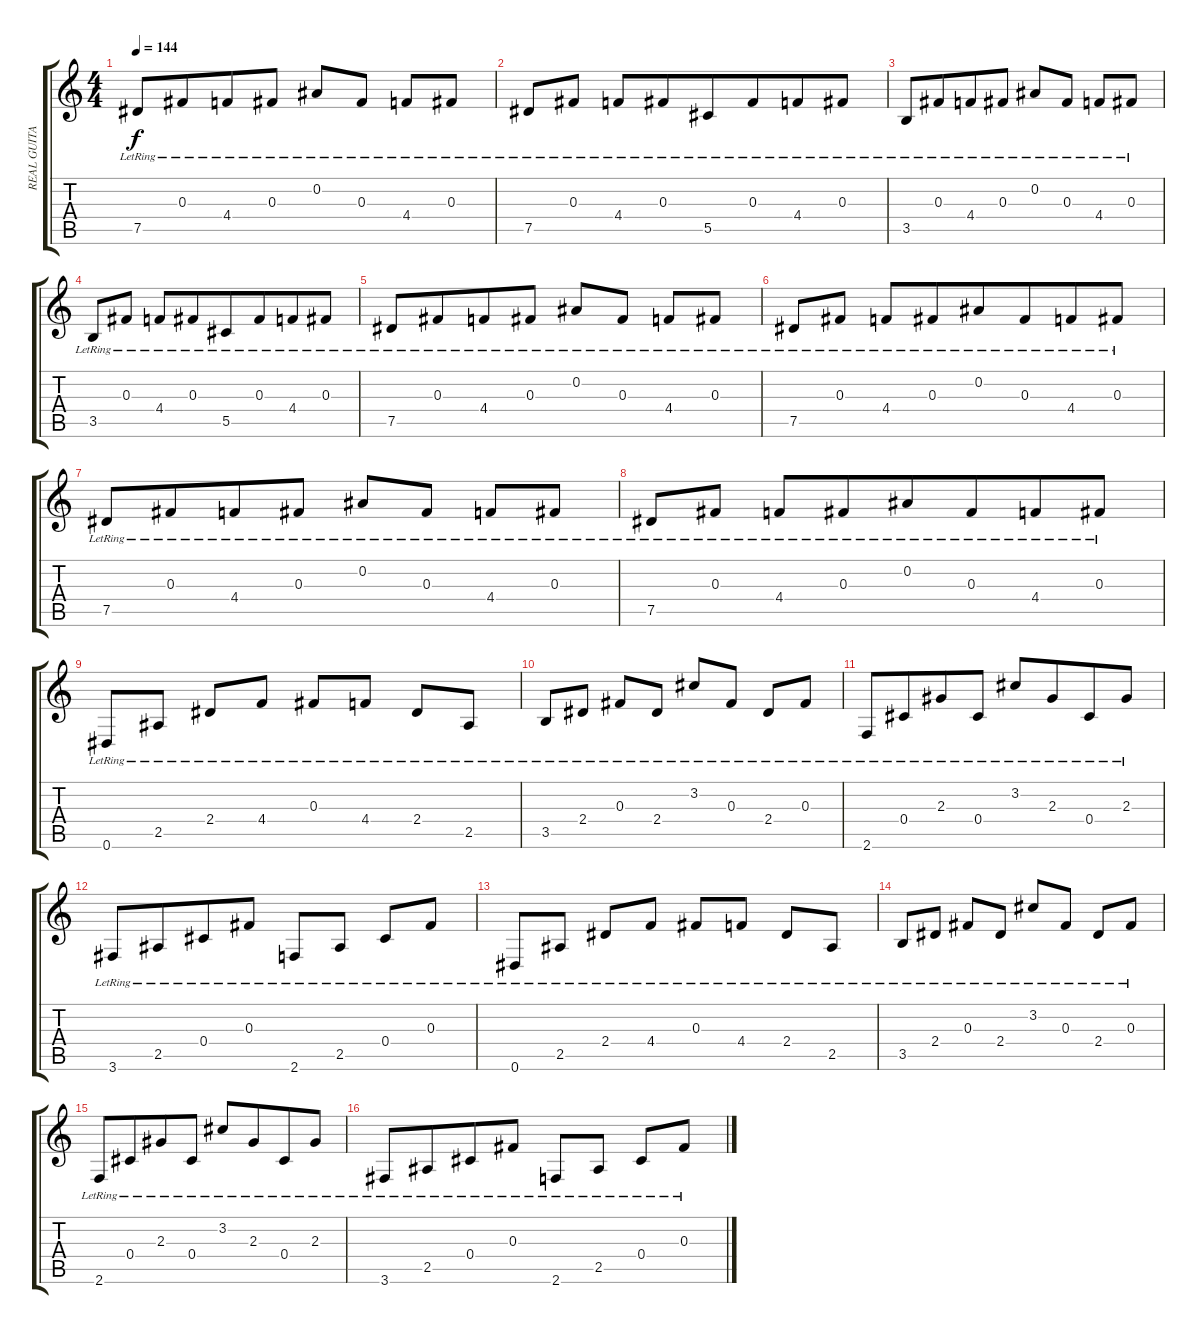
\track ("REAL GUITAR ( ARPEGIOS )" "REAL GUITA") {instrument acousticguitarsteel}
\staff {score tabs}
\tuning (Eb4 Bb3 Gb3 Db3 Ab2 Eb2) {hide}
\ts (4 4)
\tempo 144
\clef g2
\ks c
7.5{lr}.8{dy f} 0.3{lr}.8{beam merge} 4.4{lr}.8{beam merge} 0.3{lr}.8 0.2{lr}.8 0.3{lr}.8 4.4{lr}.8 0.3{lr}.8 |
7.5{lr}.8 0.3{lr}.8 4.4{lr}.8{beam merge} 0.3{lr}.8{beam merge} 5.5{lr}.8 0.3{lr}.8{beam merge} 4.4{lr}.8 0.3{lr}.8 |
3.5{lr}.8 0.3{lr}.8{beam merge} 4.4{lr}.8{beam merge} 0.3{lr}.8 0.2{lr}.8 0.3{lr}.8 4.4{lr}.8 0.3{lr}.8 |
3.5{lr}.8 0.3{lr}.8 4.4{lr}.8{beam merge} 0.3{lr}.8{beam merge} 5.5{lr}.8 0.3{lr}.8{beam merge} 4.4{lr}.8 0.3{lr}.8 |
7.5{lr}.8 0.3{lr}.8{beam merge} 4.4{lr}.8{beam merge} 0.3{lr}.8 0.2{lr}.8 0.3{lr}.8 4.4{lr}.8 0.3{lr}.8 |
7.5{lr}.8 0.3{lr}.8 4.4{lr}.8{beam merge} 0.3{lr}.8{beam merge} 0.2{lr}.8 0.3{lr}.8{beam merge} 4.4{lr}.8 0.3{lr}.8 |
7.5{lr}.8 0.3{lr}.8{beam merge} 4.4{lr}.8{beam merge} 0.3{lr}.8 0.2{lr}.8 0.3{lr}.8 4.4{lr}.8 0.3{lr}.8 |
7.5{lr}.8 0.3{lr}.8 4.4{lr}.8{beam merge} 0.3{lr}.8{beam merge} 0.2{lr}.8 0.3{lr}.8{beam merge} 4.4{lr}.8 0.3{lr}.8 |
0.6{lr}.8{beam merge} 2.5{lr}.8 2.4{lr}.8 4.4{lr}.8 0.3{lr}.8 4.4{lr}.8 2.4{lr}.8 2.5{lr}.8 |
3.5{lr}.8 2.4{lr}.8 0.3{lr}.8 2.4{lr}.8 3.2{lr}.8{beam merge} 0.3{lr}.8 2.4{lr}.8 0.3{lr}.8 |
2.6{lr}.8{beam merge} 0.4{lr}.8{beam merge} 2.3{lr}.8 0.4{lr}.8 3.2{lr}.8 2.3{lr}.8{beam merge} 0.4{lr}.8 2.3{lr}.8 |
3.6{lr}.8 2.5{lr}.8{beam merge} 0.4{lr}.8{beam merge} 0.3{lr}.8 2.6{lr}.8 2.5{lr}.8 0.4{lr}.8 0.3{lr}.8 |
0.6{lr}.8{beam merge} 2.5{lr}.8 2.4{lr}.8 4.4{lr}.8 0.3{lr}.8 4.4{lr}.8 2.4{lr}.8 2.5{lr}.8 |
3.5{lr}.8 2.4{lr}.8 0.3{lr}.8 2.4{lr}.8 3.2{lr}.8{beam merge} 0.3{lr}.8 2.4{lr}.8 0.3{lr}.8 |
2.6{lr}.8{beam merge} 0.4{lr}.8{beam merge} 2.3{lr}.8 0.4{lr}.8 3.2{lr}.8 2.3{lr}.8{beam merge} 0.4{lr}.8 2.3{lr}.8 |
3.6{lr}.8 2.5{lr}.8{beam merge} 0.4{lr}.8{beam merge} 0.3{lr}.8 2.6{lr}.8 2.5{lr}.8 0.4{lr}.8 0.3{lr}.8
